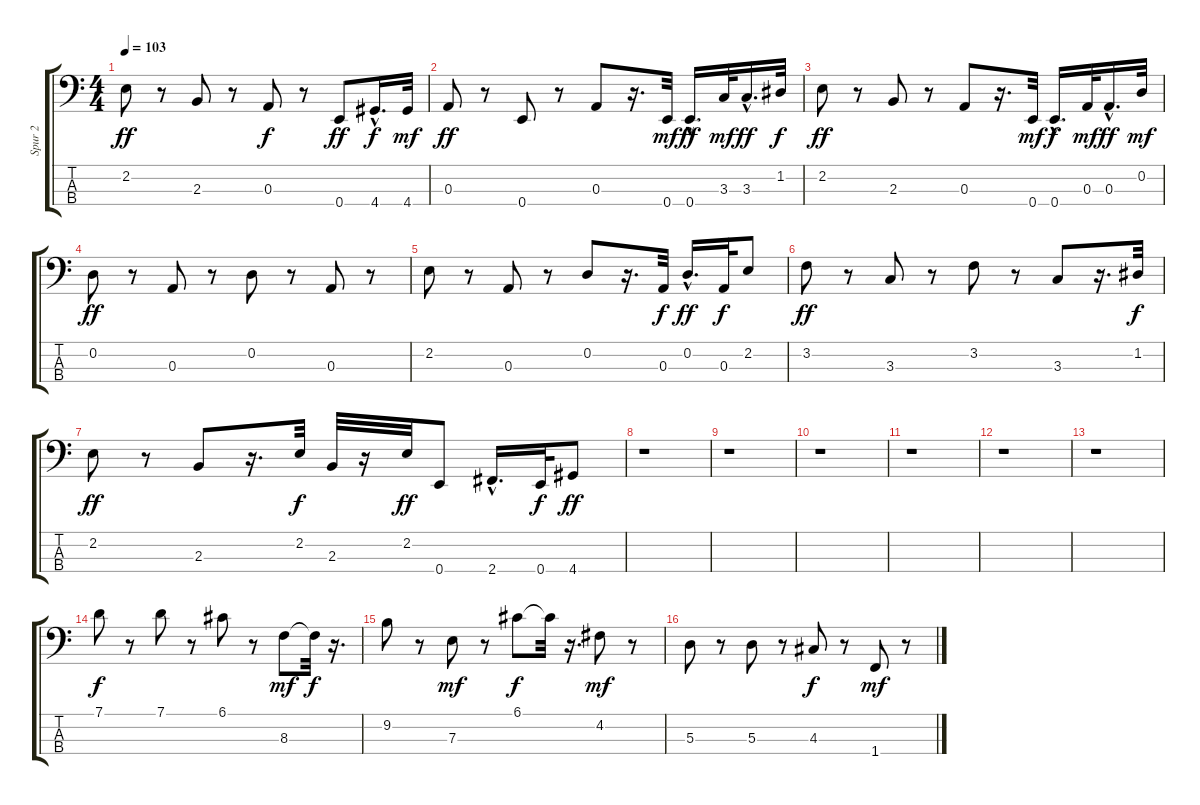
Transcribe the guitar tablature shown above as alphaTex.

\track ("Spur 2" "Spur 2") {instrument electricbassfinger}
\staff {score tabs}
\tuning (G2 D2 A1 E1) {hide}
\ts (4 4)
\tempo 103
\clef f4
\ks c
2.2.8{dy ff} r.8 2.3.8 r.8 0.3.8{dy f} r.8 0.4.8{dy ff} 4.4{hac}.16{d dy f} 4.4.32{dy mf} |
0.3.8{dy ff} r.8 0.4.8 r.8 0.3.8 r.16{d} 0.4.32{dy mf} 0.4{hac}.16{d dy ff} 3.3.32{dy mf} 3.3{hac}.16{d dy ff} 1.2.32{dy f} |
2.2.8{dy ff} r.8 2.3.8 r.8 0.3.8 r.16{d} 0.4.32{dy mf} 0.4{hac}.16{d dy f} 0.3.32{dy mf} 0.3{hac}.16{d dy ff} 0.2.32{dy mf} |
0.2.8{dy ff} r.8 0.3.8 r.8 0.2.8 r.8 0.3.8 r.8 |
2.2.8 r.8 0.3.8 r.8 0.2.8 r.16{d} 0.3.32{dy f} 0.2{hac}.16{d dy ff} 0.3.32{dy f} 2.2.8 |
3.2.8{dy ff} r.8 3.3.8 r.8 3.2.8 r.8 3.3.8 r.16{d} 1.2.32{dy f} |
2.2.8{dy ff} r.8 2.3.8 r.16{d} 2.2.32{dy f} 2.3.32 r.16 2.2.32{dy ff} 0.4.8 2.4{hac}.16{d} 0.4.32{dy f} 4.4.8{dy ff} |
r.1 |
r.1 |
r.1 |
r.1 |
r.1 |
r.1 |
7.1.8{dy f} r.8 7.1.8 r.8 6.1.8 r.8 8.3.8{dy mf} 8.3{t}.32{dy f} r.16{d} |
9.2.8 r.8 7.3.8{dy mf} r.8 6.1.8{dy f} 6.1{t}.32 r.16{d} 4.2.8{dy mf} r.8 |
5.3.8 r.8 5.3.8 r.8 4.3.8{dy f} r.8 1.4.8{dy mf} r.8
